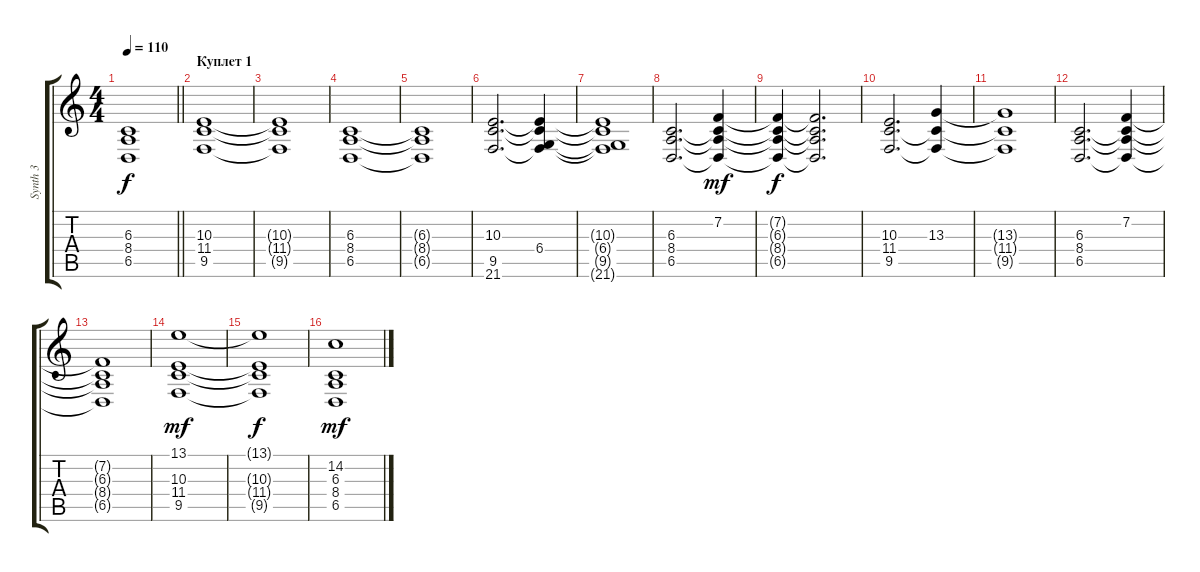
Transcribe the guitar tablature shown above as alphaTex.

\track ("Synth 3" "Synth 3") {instrument pad2warm}
\staff {score tabs}
\tuning (Eb4 Bb3 Gb3 Db3 Ab2 Eb2) {hide}
\ts (4 4)
\tempo 110
\clef g2
\barLineRight lightlight
\ks c
(6.3{t} 8.4{t} 6.5{t}).1{dy f} |
\section ("" "Куплет 1")
(10.3 11.4 9.5).1 |
(10.3{t} 11.4{t} 9.5{t}).1 |
(6.3 8.4 6.5).1 |
(6.3{t} 8.4{t} 6.5{t}).1 |
(10.3 9.5 21.6).2{d} (10.3{t} 6.4 9.5{t} 21.6{t}).4 |
(10.3{t} 6.4{t} 9.5{t} 21.6{t}).1 |
(6.3 8.4 6.5).2{d} (7.2 6.3{t} 8.4{t} 6.5{t}).4{dy mf} |
(7.2{t} 6.3{t} 8.4{t} 6.5{t}).4{dy f} (7.2{t} 6.3{t} 8.4{t} 6.5{t}).2{d} |
(10.3 11.4 9.5).2{d} (13.3 11.4{t} 9.5{t}).4 |
(13.3{t} 11.4{t} 9.5{t}).1 |
(6.3 8.4 6.5).2{d} (7.2 6.3{t} 8.4{t} 6.5{t}).4 |
(7.2{t} 6.3{t} 8.4{t} 6.5{t}).1 |
(13.1 10.3 11.4 9.5).1{dy mf} |
(13.1{t} 10.3{t} 11.4{t} 9.5{t}).1{dy f} |
(14.2 6.3 8.4 6.5).1{dy mf}
